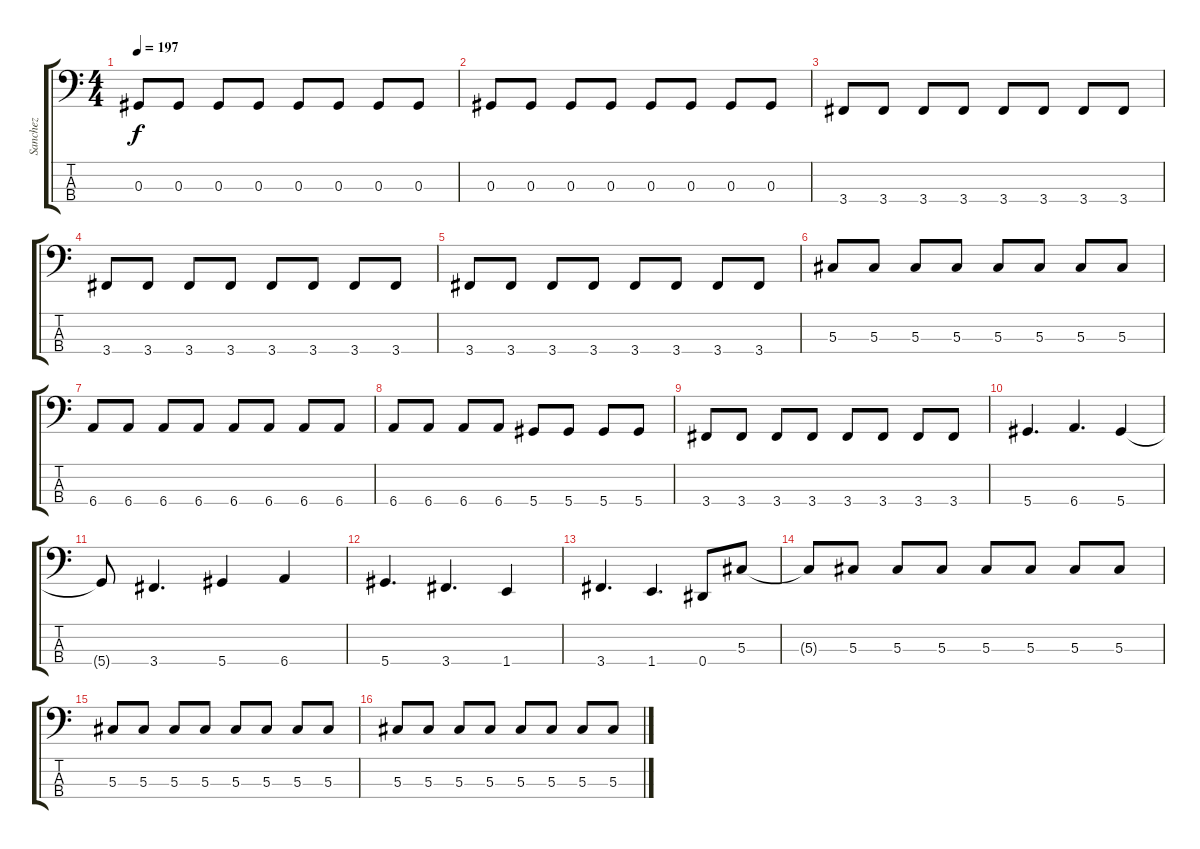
\track ("Sanchez" "Sanchez") {instrument electricbassfinger}
\staff {score tabs}
\tuning (Gb2 Db2 Ab1 Eb1) {hide}
\ts (4 4)
\tempo 197
\clef f4
\ks c
0.3.8{dy f} 0.3.8 0.3.8 0.3.8 0.3.8 0.3.8 0.3.8 0.3.8 |
0.3.8 0.3.8 0.3.8 0.3.8 0.3.8 0.3.8 0.3.8 0.3.8 |
3.4.8 3.4.8 3.4.8 3.4.8 3.4.8 3.4.8 3.4.8 3.4.8 |
3.4.8 3.4.8 3.4.8 3.4.8 3.4.8 3.4.8 3.4.8 3.4.8 |
3.4.8 3.4.8 3.4.8 3.4.8 3.4.8 3.4.8 3.4.8 3.4.8 |
5.3.8 5.3.8 5.3.8 5.3.8 5.3.8 5.3.8 5.3.8 5.3.8 |
6.4.8 6.4.8 6.4.8 6.4.8 6.4.8 6.4.8 6.4.8 6.4.8 |
6.4.8 6.4.8 6.4.8 6.4.8 5.4.8 5.4.8 5.4.8 5.4.8 |
3.4.8 3.4.8 3.4.8 3.4.8 3.4.8 3.4.8 3.4.8 3.4.8 |
5.4.4{d} 6.4.4{d} 5.4.4 |
5.4{t}.8 3.4.4{d} 5.4.4 6.4.4 |
5.4.4{d} 3.4.4{d} 1.4.4 |
3.4.4{d} 1.4.4{d} 0.4.8 5.3.8 |
5.3{t}.8 5.3.8 5.3.8 5.3.8 5.3.8 5.3.8 5.3.8 5.3.8 |
5.3.8 5.3.8 5.3.8 5.3.8 5.3.8 5.3.8 5.3.8 5.3.8 |
5.3.8 5.3.8 5.3.8 5.3.8 5.3.8 5.3.8 5.3.8 5.3.8
